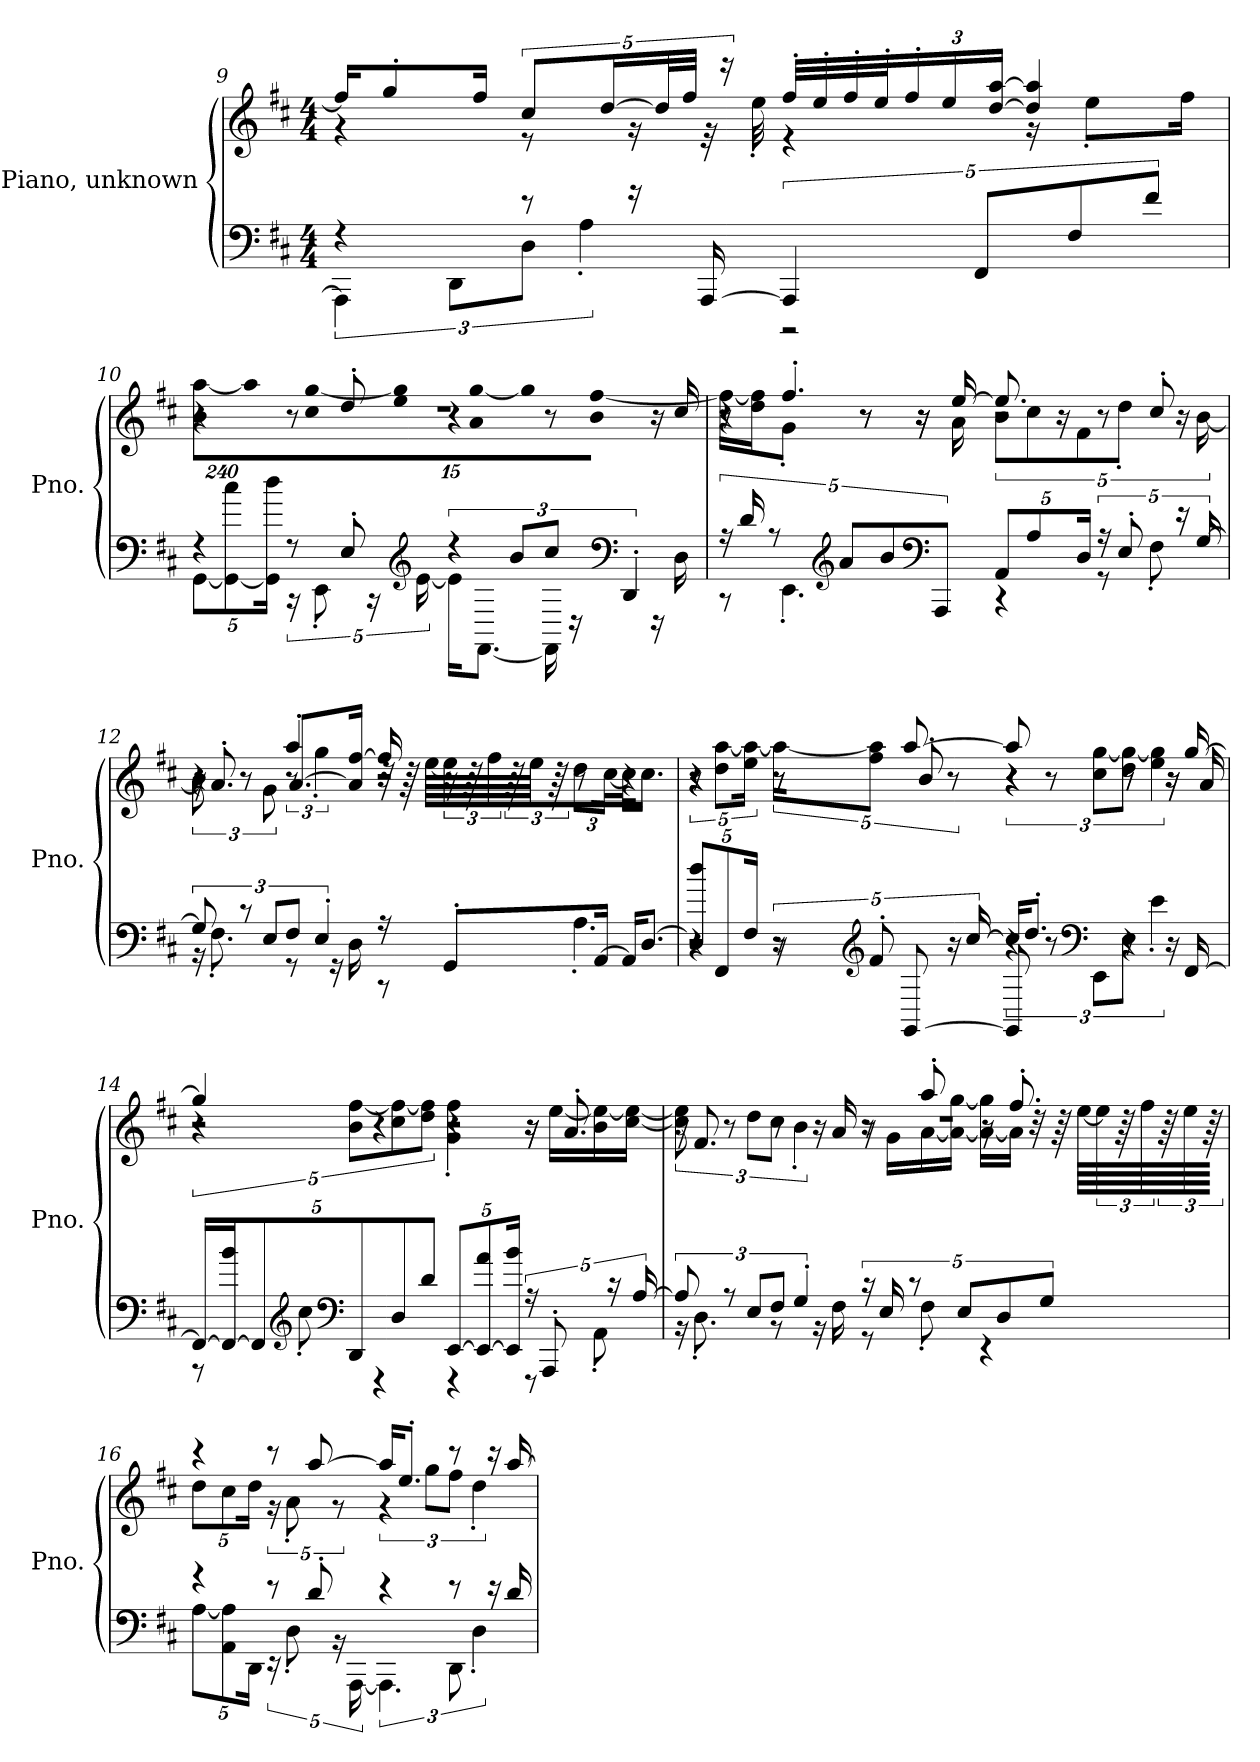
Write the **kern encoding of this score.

**kern	**kern
*part1	*part1
*staff2	*staff1
*I"Piano, unknown	*
*I'Pno.	*
*clefF4	*clefG2
*k[f#c#]	*k[f#c#]
*M4/4	*M4/4
=9	=9
*^	*^
4r	6AAA\]	16ff#/KL]	4r
.	.	8gg'/	.
.	12DD\L	.	.
.	.	16ff#/Jk	.
8r	12D\J	10cc#/L	8r
.	6A'\	.	.
.	.	[20dd/L	.
16r	.	.	16r
.	.	40dd/L]	.
.	.	40ff#/JJJ	.
[16AAA/	.	.	32r
.	.	20r	.
.	.	.	32ee'\
5AAA/]	2r	32ff#'/LLL	4r
.	.	32ee'/	.
.	.	32ff#'/	.
.	.	32ee'/J	.
*	*	*Xbrackettup	*
.	.	24ff#'/	.
.	.	24ee/	.
10FF#/L	.	.	.
.	.	[24dd/ [24aa/JJ	.
.	.	4dd/] 4aa/]	16r
10F#/	.	.	.
.	.	.	8ee'\L
10f#/J	.	.	.
.	.	.	16ff#\Jk
!!LO:LB:g=z
=10	=10	=10	=10
!	!	!	!LO:N:vis=8
*	*	*	*^
4r	[10GG\L	1r	960%137b\ [960%137aa\L	4r
.	10GG\_ 10cc#\	.	.	.
!	!	!	!LO:N:vis=8	!
.	.	.	960%137aa\]	.
.	20GG\] 20dd\Jk	.	.	.
8r	20r	.	.	8r
.	.	.	1920ryy	.
!	!	!	!LO:N:vis=8	!
.	.	.	960%137cc#\ [960%137gg\	.
.	10EE'\	.	.	.
8E'/	.	.	.	8dd'/
.	20r	.	.	.
!	!	!	!LO:N:vis=8	!
.	.	.	960%137ee\ 960%137gg\]	.
*clefG2	*	*	*	*
.	[20e\	.	.	.
6r	16e\KL]	.	.	4r
.	[8.FF#\J	.	.	.
!	!	!	!LO:N:vis=8	!
.	.	.	960%137a\ [960%137gg\	.
12b/L	.	.	.	.
!	!	!	!LO:N:vis=8	!
.	.	.	960%137gg\]	.
12cc#/J	16FF#\]	.	.	8r
.	16r	.	.	.
*clefF4	*	*	*	*
6DD'/	.	.	.	.
.	.	.	1920ryy	.
!	!	!	!LO:N:vis=8	!
.	.	.	960%137b\ [960%137ff#\J	.
.	16r	.	.	16r
.	16D\	.	.	16cc#/
!!LO:LB:g=z	!!	!!
=11	=11	=11	=11	=11
20r	8r	8r	16ff#\LL_	4r
20d/	.	.	.	.
.	.	.	16dd\ 16ff#\]J	.
10r	.	.	.	.
.	4.EE'\	4.ff#'/	8g'\J	.
*clefG2	*	*	*	*
10a/L	.	.	.	.
.	.	.	8r	8r
10b/	.	.	.	.
.	.	.	16r	16r
*clefF4	*	*	*	*
10AAA/J	.	.	.	.
.	.	.	16a\	[16ee/
*	*	*	*brackettup	*
10AA/L	4r	2r	10b\L	8.ee/]
10A/	.	.	10cc#\	.
.	.	.	.	16r
20D/Jk	.	.	10f#\	.
20r	8r	.	.	8r
10E'/	.	.	10dd'\J	.
.	8F#'\	.	.	8cc#'/
20r	.	.	20r	.
[20G/	.	.	[20b\	.
!!LO:LB:g=z	!!	!!
=12	=12	=12	=12	=12
12G/]	16r	4r	12b\]	16r
.	8.F#'\	.	.	8.a'/
12r	.	.	12r	.
12E/L	.	.	12g\	.
12F#/J	8r	4aa'/	12r	[8.a/L
6E'/	.	.	6gg'\	.
.	16r	.	.	.
.	16D\	.	.	16a/] [16ff#/Jk
16r	8r	2r	32r	16ff#/]
.	.	.	64r	.
.	.	.	[64ee\LLLL	.
8GG'/L	.	.	96ee\JJJJ]	16r
.	.	.	96r	.
.	.	.	96ff#\	.
.	.	.	96r	.
.	.	.	96ee\	.
.	.	.	96r	.
*	*	*	*Xbrackettup	*
.	4.A'\	.	12dd\L	8r
[16AA/Jk	.	.	.	.
.	.	.	[24cc#\Jk	.
16AA/KL]	.	.	16cc#\KL]	4r
[8.D/J	.	.	8.cc#\J	.
!!LO:LB:g=z	!!	!!
=13	=13	=13	=13	=13
*	*^	*	*	*
*	*	*	*	*brackettup	*
10D/] 10dd/L	2r	4r	4r	10r	4r
10FF#/	.	.	.	10dd\ [10aa\L	.
20F#/Jk	.	.	.	20ee\ 20aa\_Jk	.
20r	.	8r	8r	20aa\KL_	8r
*clefG2	*	*	*	*	*
10f#'/	.	.	.	10ff#\ 10aa\]J	.
.	.	[8GG/	[8aa/	.	8b'/
20r	.	.	.	10r	.
[20cc#/	.	.	.	.	.
16cc#/KL]	6r	8GG/]	8aa/]	6r	4r
8.dd'/J	.	.	.	.	.
.	.	8r	8r	.	.
*clefF4	*	*	*	*	*
.	12EE\L	.	.	12cc#\ [12gg\L	.
8r	12E\J	4r	8r	12dd\ 12gg\_J	8r
.	6e'\	.	.	6ee\ 6gg\]	.
16r	.	.	16r	.	16r
[16FF#/	.	.	[16gg/	.	16a/
*v	*v	*v	*	*	*
!!LO:LB:g=z	!!	!!
=14	=14	=14	=14
*Xbrackettup	*	*	*
*^	*	*	*
20FF#/LL_	8r	4gg/]	5r	2r
20FF#/_ 20b/J	.	.	.	.
10FF#/]	.	.	.	.
*clefG2	*	*	*	*
.	8cc#'\	.	.	.
*clefF4	*	*	*	*
10DD/	.	.	10b\ [10ff#\L	.
.	4r	4r	.	.
10D/	.	.	10cc#\ 10ff#\_	.
10d/J	.	.	10dd\ 10ff#\]J	.
*brackettup	*	*	*	*
[10EE/L	4r	2r	4g\' 4ff#\'	4r
10EE/_ 10a/	.	.	.	.
20EE/] 20b/Jk	.	.	.	.
20r	8r	.	16r	16r
10AAA'/	.	.	.	.
.	.	.	[16ee\LL	8.a'/
.	8AA'\	.	16b\ 16ee\_	.
20r	.	.	.	.
.	.	.	[16cc#\ 16ee\_JJ	.
[20A/	.	.	.	.
!!LO:PB:g=z	!!	!!
=15	=15	=15	=15	=15
12A/]	16r	1r	12cc#\] 12ee\]	16r
.	8.D'\	.	.	8.f#/
12r	.	.	12r	.
12E/L	.	.	12dd\L	.
12F#/J	8r	.	12cc#\J	8r
6G'/	.	.	6b'\	.
.	16r	.	.	16r
.	16F#\	.	.	16a/
20r	8r	.	16r	8r
20E/	.	.	.	.
.	.	.	16g\LL	.
10r	.	.	.	.
.	8F#'\	.	[16a\	8aa'/
.	.	.	16a\_ [16gg\JJ	.
10E/L	.	.	.	.
.	4r	.	16a\_ 16gg\]LL	16r
10D/	.	.	.	.
.	.	.	16a\JJ]	8.ff#'/
.	.	.	32r	.
10G/J	.	.	.	.
.	.	.	64r	.
.	.	.	[64ee\LLLL	.
.	.	.	96ee\JJJJ]	.
.	.	.	96r	.
.	.	.	96ff#\	.
.	.	.	96r	.
.	.	.	96ee\	.
.	.	.	96r	.
*	*	*	*v	*v
!!LO:LB:g=z
=16	=16	=16	=16
4r	[10A\L	4r	10dd\L
.	10AA\ 10A\]	.	10cc#\
.	20DD\Jk	.	20dd\Jk
8r	20r	8r	20r
.	10D'\	.	10a'\
8d'/	.	[8aa/	.
.	20r	.	10r
.	[20AAA\	.	.
4r	6.AAA\]	16aa/KL]	6r
.	.	8.ee'/J	.
.	.	.	12gg\L
8r	12DD\	8r	12ff#\J
.	6D'\	.	6dd'\
16r	.	16r	.
16d/	.	[16aa/	.
*v	*v	*	*
*	*v	*v
=	=
*-	*-
